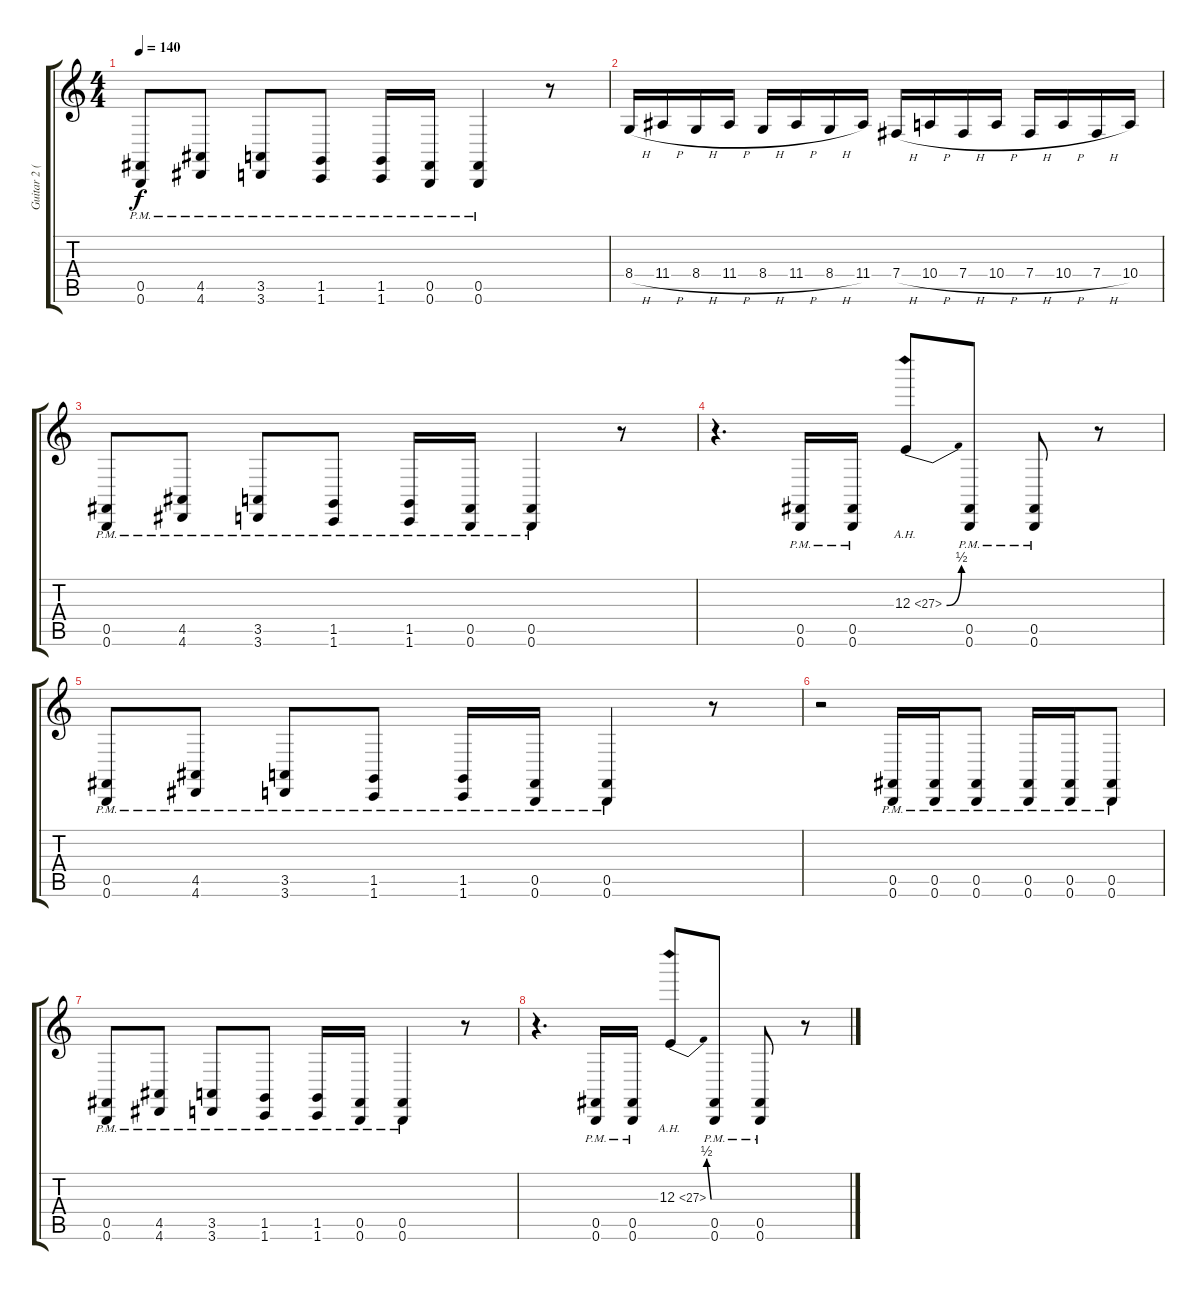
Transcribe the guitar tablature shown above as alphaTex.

\track ("Guitar 2 (Left)" "Guitar 2 (") {solo instrument brightacousticpiano}
\staff {score tabs}
\tuning (Db4 Ab3 E3 B2 Gb2 B1) {hide}
\ts (4 4)
\tempo 140
\clef g2
\ks c
(0.5{pm} 0.6{pm}).8{dy f} (4.5{pm} 4.6{pm}).8 (3.5{pm} 3.6{pm}).8 (1.5{pm} 1.6{pm}).8 (1.5{pm} 1.6{pm}).16 (0.5{pm} 0.6{pm}).16 (0.5{pm} 0.6{pm}).4 r.8 |
8.4{h}.16 11.4{h}.16 8.4{h}.16 11.4{h}.16 8.4{h}.16 11.4{h}.16 8.4{h}.16 11.4.16 7.4{h}.16 10.4{h}.16 7.4{h}.16 10.4{h}.16 7.4{h}.16 10.4{h}.16 7.4{h}.16 10.4.16 |
(0.5{pm} 0.6{pm}).8 (4.5{pm} 4.6{pm}).8 (3.5{pm} 3.6{pm}).8 (1.5{pm} 1.6{pm}).8 (1.5{pm} 1.6{pm}).16 (0.5{pm} 0.6{pm}).16 (0.5{pm} 0.6{pm}).4 r.8 |
r.4{d} (0.5 0.6{pm}).16 (0.5 0.6{pm}).16 12.3{be (bend 0 0 60 2) ah 15}.8 (0.5 0.6{pm}).8 (0.5 0.6{pm}).8 r.8 |
(0.5{pm} 0.6{pm}).8 (4.5{pm} 4.6{pm}).8 (3.5{pm} 3.6{pm}).8 (1.5{pm} 1.6{pm}).8 (1.5{pm} 1.6{pm}).16 (0.5{pm} 0.6{pm}).16 (0.5{pm} 0.6{pm}).4 r.8 |
r.2 (0.5 0.6{pm}).16 (0.5 0.6{pm}).16 (0.5 0.6{pm}).8 (0.5 0.6{pm}).16 (0.5 0.6{pm}).16 (0.5 0.6{pm}).8 |
(0.5{pm} 0.6{pm}).8 (4.5{pm} 4.6{pm}).8 (3.5{pm} 3.6{pm}).8 (1.5{pm} 1.6{pm}).8 (1.5{pm} 1.6{pm}).16 (0.5{pm} 0.6{pm}).16 (0.5{pm} 0.6{pm}).4 r.8 |
r.4{d} (0.5 0.6{pm}).16 (0.5 0.6{pm}).16 12.3{be (bend 0 0 60 2) ah 15}.8 (0.5 0.6{pm}).8 (0.5 0.6{pm}).8 r.8
